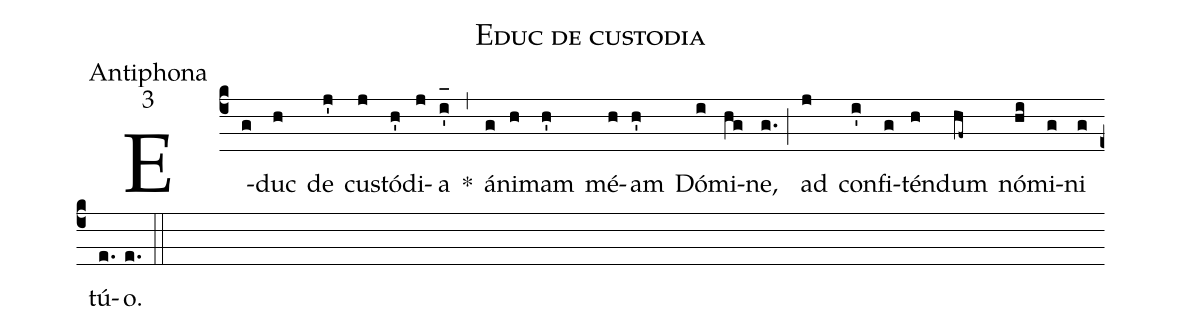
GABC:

name:Educ de custodia;
office-part:Antiphona;
mode:3;
%%
(c4) E(g)duc(h) de(j') cu(j)stó(h')di(j)a(i'_[oh:h]) *(,) á(g)ni(h)mam(h') mé(h)am(h') Dó(i)mi(hg)ne,(g.) (;) ad(j) con(i')fi(g)tén(h)dum(hf~) nó(hi)mi(g)ni(g) tú(e.)o.(e.) (::)
